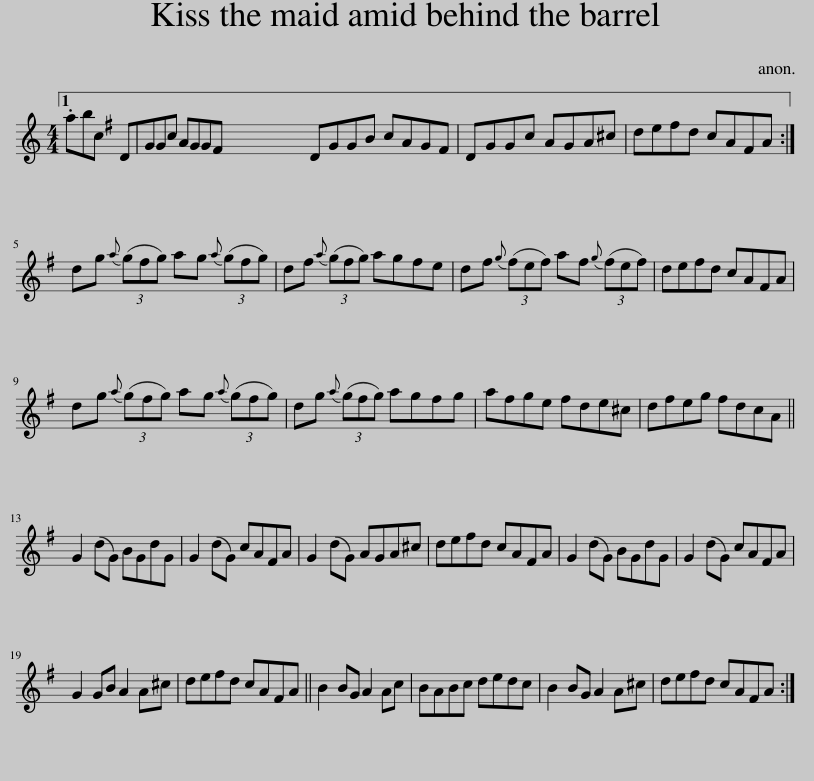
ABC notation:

X:1
L:1/8
M:4/4
I:linebreak $
K:C
V:1 treble
V:1
 .abc DGGc AGG^F | DGGB cAG^F | DGGc AGA^c | de^fd cA^FA :|$ dg{a} (3(g^fg) ag{a} (3(gfg) | %5
 d^f{a} (3(gfg) agfe | d^f{g} (3(fef) af{g} (3(fef) | de^fd cA^FA |$ dg{a} (3(g^fg) ag{a} (3(gfg) | dg{a} (3(g^fg) agfg | %10
 a^fge fde^c | d^feg fdcA ||$ G2 (dG) BGdG | G2 (dG) cA^FA | G2 (dG) AGA^c | %15
 de^fd cA^FA | G2 (dG) BGdG | G2 (dG) cA^FA |$ G2 GB A2 A^c | de^fd cA^FA || %20
 B2 BG A2 Ac | BABc dedc | B2 BG A2 A^c | de^fd cA^FA :| %24
